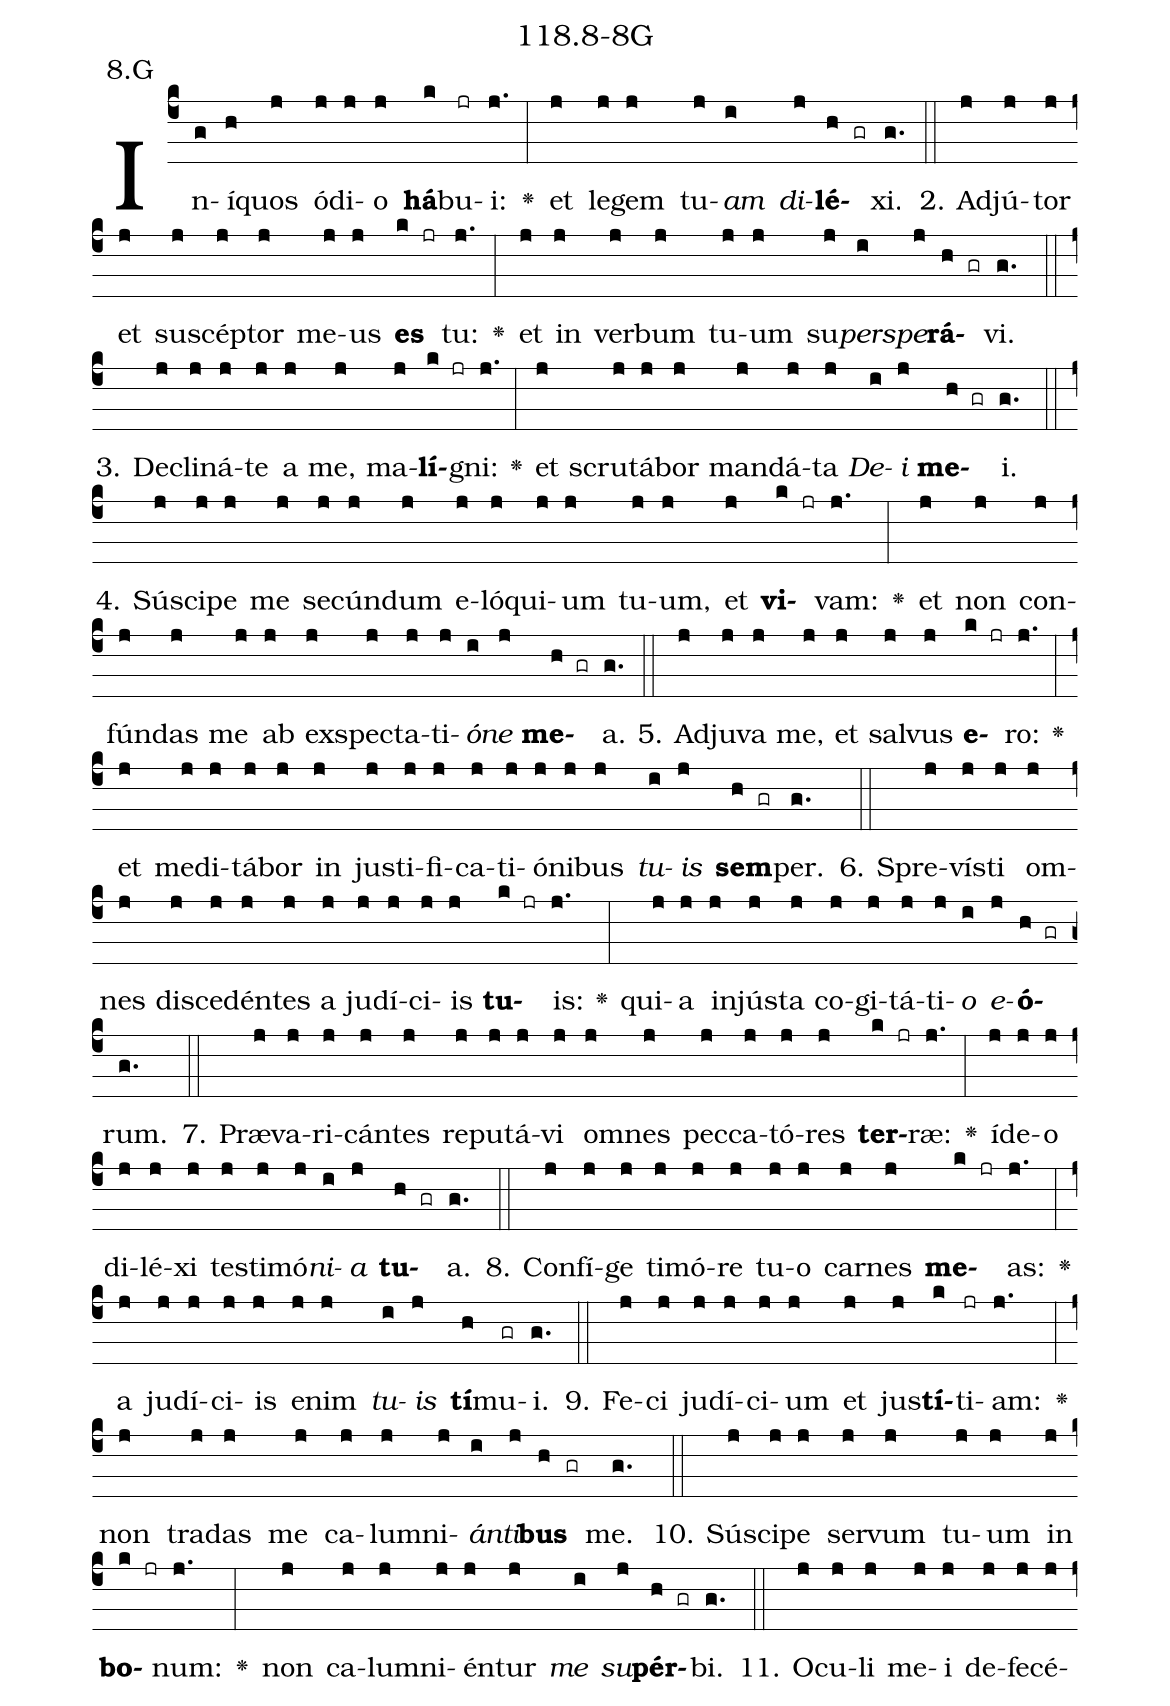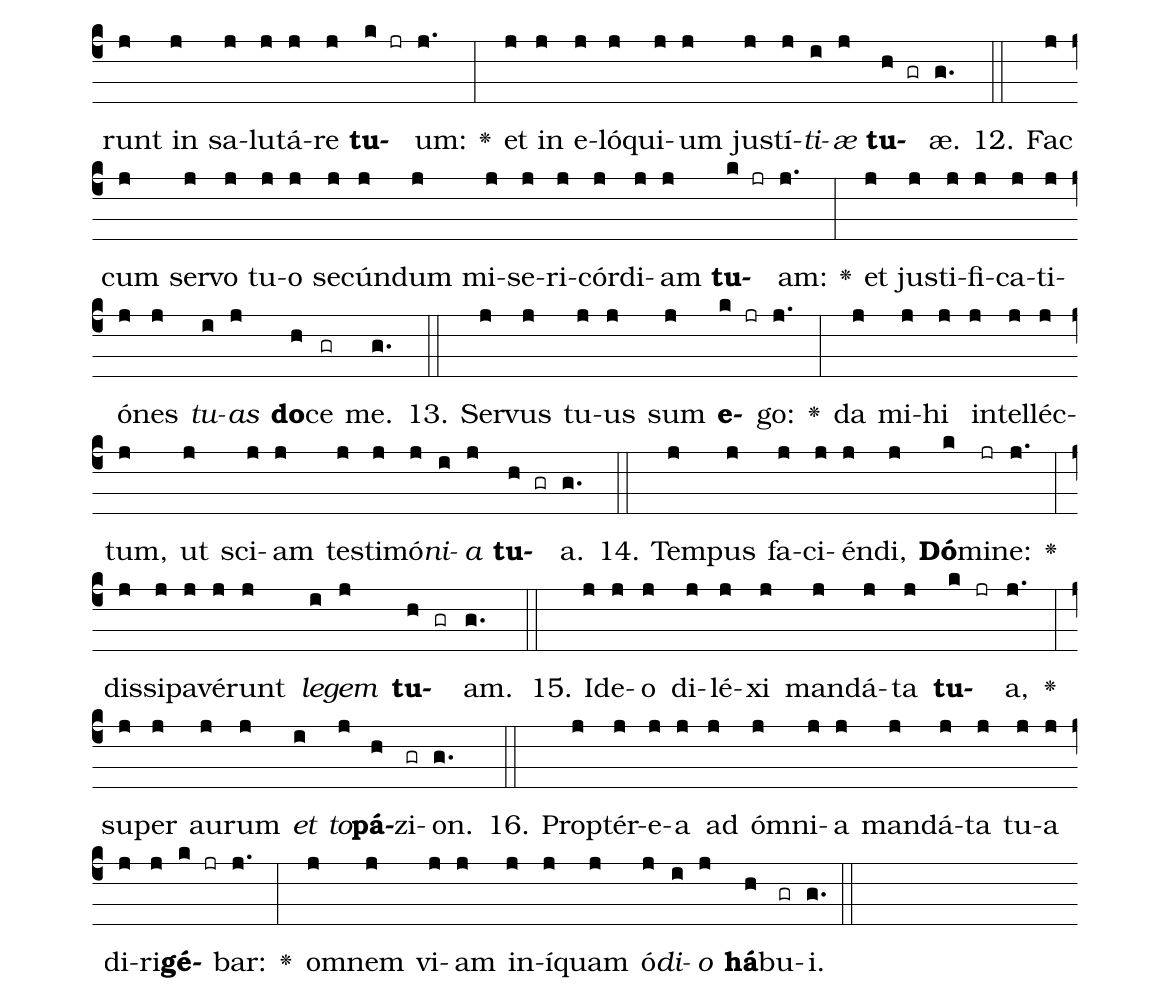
name: 118.8-8G;
annotation: 8.G;
%%
(c4)In(g)í(h)quos(j) ó(j)di(j)o(j) <b>há</b>(k)bu(jr)i:(j.) <v>\greheightstar</v>(:) et(j) le(j)gem(j) tu(j)<i>am</i>(i) <i>di</i>(j)<b>lé</b>(h gr)xi.(g.) (::)
2. Ad(j)jú(j)tor(j) et(j) su(j)scép(j)tor(j) me(j)us(j) <b>es</b>(k jr) tu:(j.) <v>\greheightstar</v>(:) et(j) in(j) ver(j)bum(j) tu(j)um(j) su(j)<i>per</i>(i)<i>spe</i>(j)<b>rá</b>(h gr)vi.(g.) (::)
3. De(j)cli(j)ná(j)te(j) a(j) me,(j) ma(j)<b>lí</b>(k jr)gni:(j.) <v>\greheightstar</v>(:) et(j) scru(j)tá(j)bor(j) man(j)dá(j)ta(j) <i>De</i>(i)<i>i</i>(j) <b>me</b>(h gr)i.(g.) (::)
4. Sú(j)sci(j)pe(j) me(j) se(j)cún(j)dum(j) e(j)ló(j)qui(j)um(j) tu(j)um,(j) et(j) <b>vi</b>(k jr)vam:(j.) <v>\greheightstar</v>(:) et(j) non(j) con(j)fún(j)das(j) me(j) ab(j) ex(j)spec(j)ta(j)ti(j)<i>ó</i>(i)<i>ne</i>(j) <b>me</b>(h gr)a.(g.) (::)
5. Ad(j)ju(j)va(j) me,(j) et(j) sal(j)vus(j) <b>e</b>(k jr)ro:(j.) <v>\greheightstar</v>(:) et(j) me(j)di(j)tá(j)bor(j) in(j) jus(j)ti(j)fi(j)ca(j)ti(j)ó(j)ni(j)bus(j) <i>tu</i>(i)<i>is</i>(j) <b>sem</b>(h gr)per.(g.) (::)
6. Spre(j)vís(j)ti(j) om(j)nes(j) di(j)sce(j)dén(j)tes(j) a(j) ju(j)dí(j)ci(j)is(j) <b>tu</b>(k jr)is:(j.) <v>\greheightstar</v>(:) qui(j)a(j) in(j)jús(j)ta(j) co(j)gi(j)tá(j)ti(j)<i>o</i>(i) <i>e</i>(j)<b>ó</b>(h gr)rum.(g.) (::)
7. Præ(j)va(j)ri(j)cán(j)tes(j) re(j)pu(j)tá(j)vi(j) om(j)nes(j) pec(j)ca(j)tó(j)res(j) <b>ter</b>(k jr)ræ:(j.) <v>\greheightstar</v>(:) íd(j)e(j)o(j) di(j)lé(j)xi(j) tes(j)ti(j)mó(j)<i>ni</i>(i)<i>a</i>(j) <b>tu</b>(h gr)a.(g.) (::)
8. Con(j)fí(j)ge(j) ti(j)mó(j)re(j) tu(j)o(j) car(j)nes(j) <b>me</b>(k jr)as:(j.) <v>\greheightstar</v>(:) a(j) ju(j)dí(j)ci(j)is(j) e(j)nim(j) <i>tu</i>(i)<i>is</i>(j) <b>tí</b>(h)mu(gr)i.(g.) (::)
9. Fe(j)ci(j) ju(j)dí(j)ci(j)um(j) et(j) jus(j)<b>tí</b>(k)ti(jr)am:(j.) <v>\greheightstar</v>(:) non(j) tra(j)das(j) me(j) ca(j)lum(j)ni(j)<i>án</i>(i)<i>ti</i>(j)<b>bus</b>(h gr) me.(g.) (::)
10. Sú(j)sci(j)pe(j) ser(j)vum(j) tu(j)um(j) in(j) <b>bo</b>(k jr)num:(j.) <v>\greheightstar</v>(:) non(j) ca(j)lum(j)ni(j)én(j)tur(j) <i>me</i>(i) <i>su</i>(j)<b>pér</b>(h gr)bi.(g.) (::)
11. O(j)cu(j)li(j) me(j)i(j) de(j)fe(j)cé(j)runt(j) in(j) sa(j)lu(j)tá(j)re(j) <b>tu</b>(k jr)um:(j.) <v>\greheightstar</v>(:) et(j) in(j) e(j)ló(j)qui(j)um(j) jus(j)tí(j)<i>ti</i>(i)<i>æ</i>(j) <b>tu</b>(h gr)æ.(g.) (::)
12. Fac(j) cum(j) ser(j)vo(j) tu(j)o(j) se(j)cún(j)dum(j) mi(j)se(j)ri(j)cór(j)di(j)am(j) <b>tu</b>(k jr)am:(j.) <v>\greheightstar</v>(:) et(j) jus(j)ti(j)fi(j)ca(j)ti(j)ó(j)nes(j) <i>tu</i>(i)<i>as</i>(j) <b>do</b>(h)ce(gr) me.(g.) (::)
13. Ser(j)vus(j) tu(j)us(j) sum(j) <b>e</b>(k jr)go:(j.) <v>\greheightstar</v>(:) da(j) mi(j)hi(j) in(j)tel(j)léc(j)tum,(j) ut(j) sci(j)am(j) tes(j)ti(j)mó(j)<i>ni</i>(i)<i>a</i>(j) <b>tu</b>(h gr)a.(g.) (::)
14. Tem(j)pus(j) fa(j)ci(j)én(j)di,(j) <b>Dó</b>(k)mi(jr)ne:(j.) <v>\greheightstar</v>(:) dis(j)si(j)pa(j)vé(j)runt(j) <i>le</i>(i)<i>gem</i>(j) <b>tu</b>(h gr)am.(g.) (::)
15. Id(j)e(j)o(j) di(j)lé(j)xi(j) man(j)dá(j)ta(j) <b>tu</b>(k jr)a,(j.) <v>\greheightstar</v>(:) su(j)per(j) au(j)rum(j) <i>et</i>(i) <i>to</i>(j)<b>pá</b>(h)zi(gr)on.(g.) (::)
16. Prop(j)tér(j)e(j)a(j) ad(j) óm(j)ni(j)a(j) man(j)dá(j)ta(j) tu(j)a(j) di(j)ri(j)<b>gé</b>(k jr)bar:(j.) <v>\greheightstar</v>(:) om(j)nem(j) vi(j)am(j) in(j)í(j)quam(j) ó(j)<i>di</i>(i)<i>o</i>(j) <b>há</b>(h)bu(gr)i.(g.) (::)
